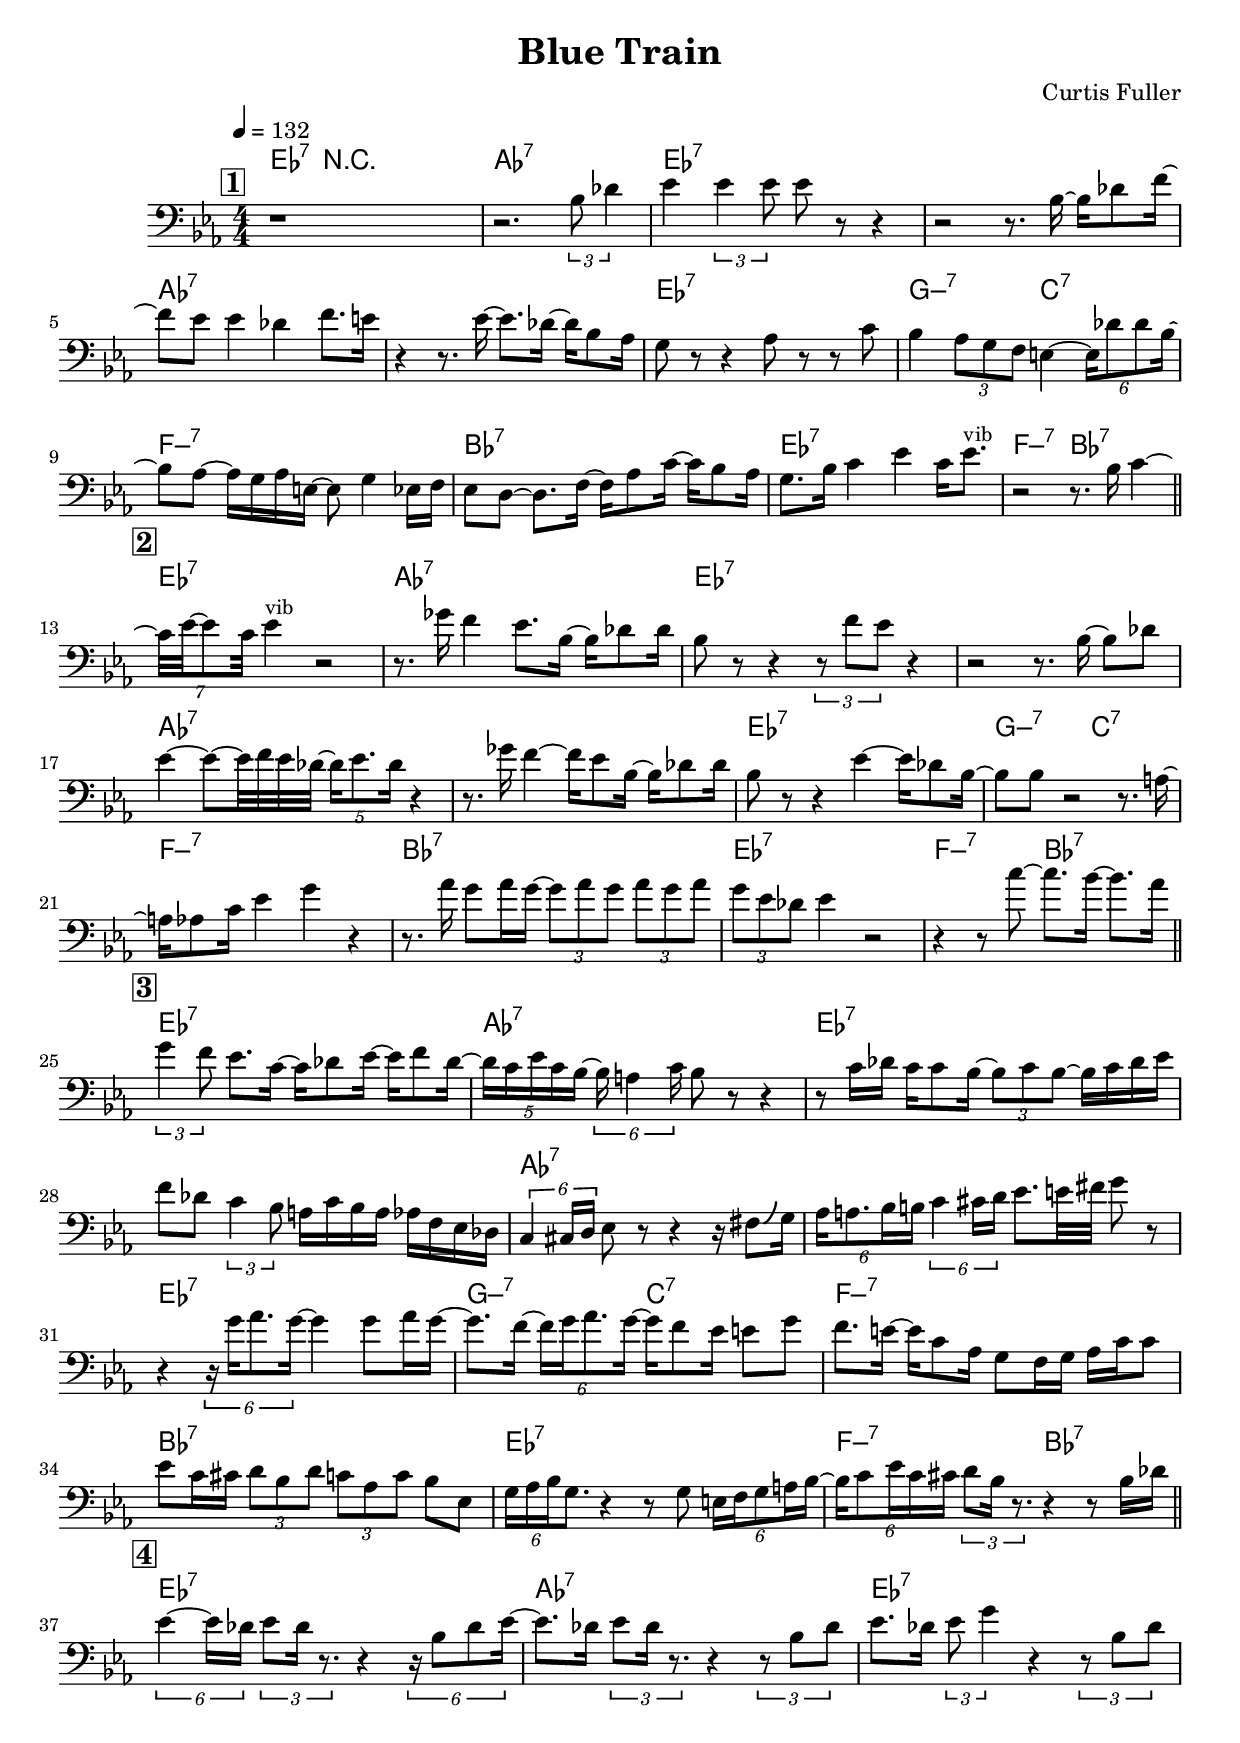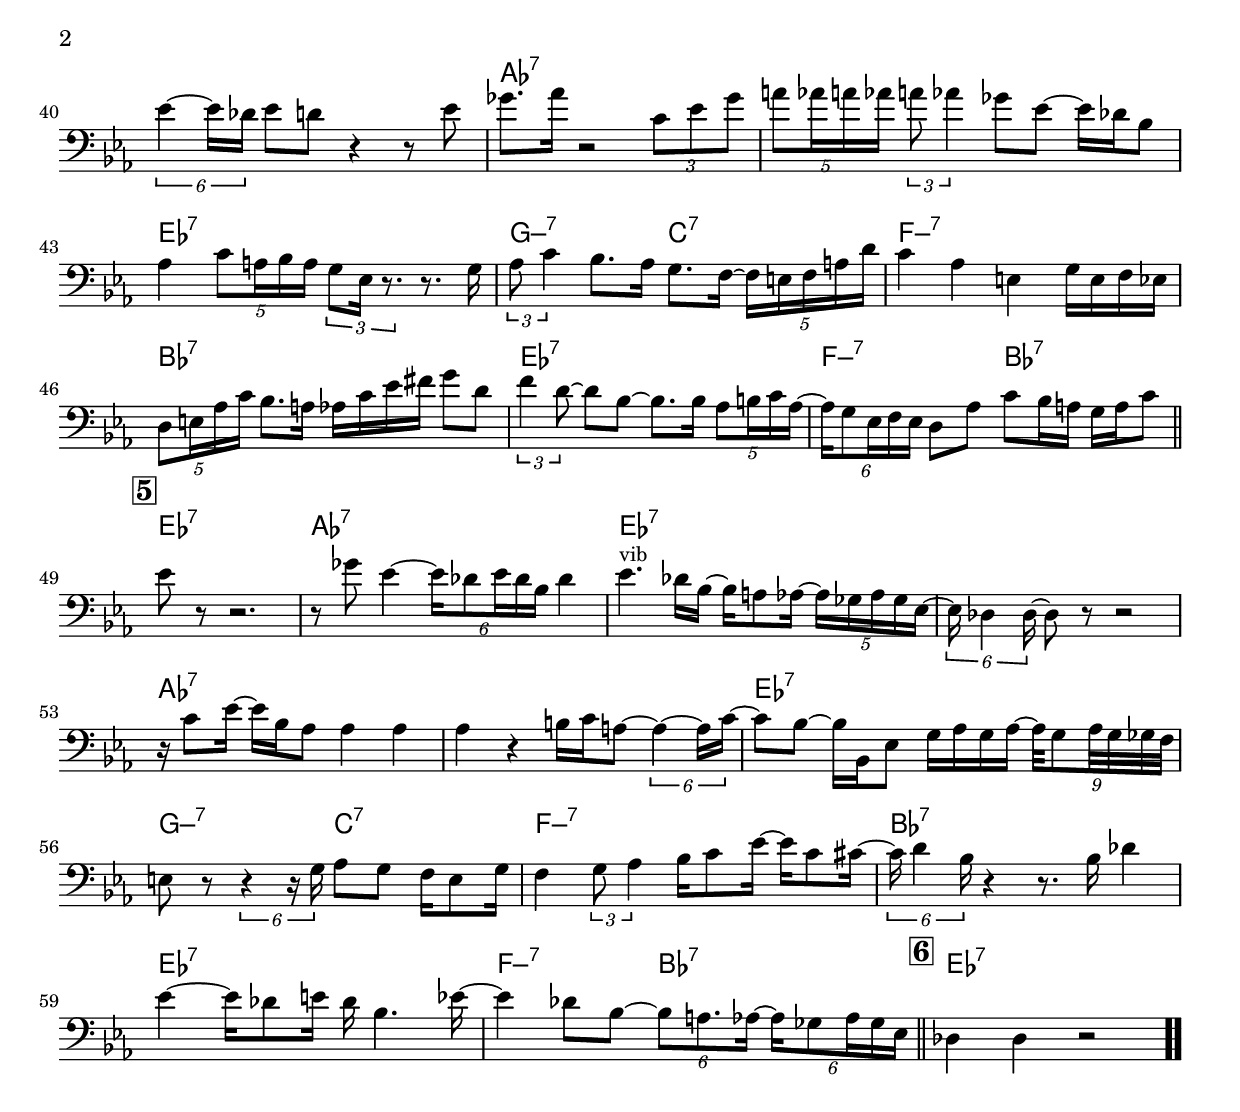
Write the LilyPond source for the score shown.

\version "2.13.2"

#(ly:set-option 'point-and-click #f)

\header {
  title = "Blue Train"
  composer = "Curtis Fuller"
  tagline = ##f
}
global =
{
    \override Staff.TimeSignature #'style = #'()
    \time 4/4
    \clef "bass"
    \key es \major
    \override Rest #'direction = #'0
    \override MultiMeasureRest #'staff-position = #0
}
\score
{
<<
    \transpose c' c'

    \new ChordNames { \chords {
      \set majorSevenSymbol = \markup { "maj7" }
      \set minorChordModifier = \markup { \char ##x2013 }
      
      | es4:7 r4 s4 s4 | aes1:7 | es1:7 | s1 | aes1:7 | s1 | es1:7 | g2:min7 c2:7 
      | f1:min7 | bes1:7 | es1:7 | f2:min7 bes2:7 | es1:7 | aes1:7 | es1:7 | s1 
      | aes1:7 | s1 | es1:7 | g2:min7 c2:7 | f1:min7 | bes1:7 | es1:7 | f2:min7 bes2:7 
      | es1:7 | aes1:7 | es1:7 | s1 | aes1:7 | s1 | es1:7 | g2:min7 c2:7 
      | f1:min7 | bes1:7 | es1:7 | f2:min7 bes2:7 | es1:7 | aes1:7 | es1:7 | s1 
      | aes1:7 | s1 | es1:7 | g2:min7 c2:7 | f1:min7 | bes1:7 | es1:7 | f2:min7 bes2:7 
      | es1:7 | aes1:7 | es1:7 | s1 | aes1:7 | s1 | es1:7 | g2:min7 c2:7 
      | f1:min7 | bes1:7 | es1:7 | f2:min7 bes2:7 | es1:7|
      }
      }

    \new Staff
    <<
    \transpose c' c'

    {
      \global
  		%\override Score.MetronomeMark #'transparent = ##t
  		%\override Score.MetronomeMark #'stencil = ##f
  		
  		\override HorizontalBracket #'direction = #UP
  		\override HorizontalBracket #'bracket-flare = #'(0 . 0)
  		
  		\override TextSpanner #'dash-fraction = #1.0
  		\override TextSpanner #'bound-details #'left #'text = \markup{ \concat{\draw-line #'(0 . -1.0) \draw-line #'(1.0 . 0) }}
  		\override TextSpanner #'bound-details #'right #'text = \markup{ \concat{ \draw-line #'(1.0 . 0) \draw-line #'(0 . -1.0) }}
          \set Score.markFormatter = #format-mark-box-numbers


      \tempo 4 = 132
      \set Score.currentBarNumber = #1
     
      \bar "||" \mark \default r1 
      | r2. \tuplet 3/2 {bes8 des'4} 
      | es'4 \tuplet 3/2 {es'4 es'8} es'8 r8 r4 
      | r2 r8. bes16~ bes16 des'8 f'16~ 
      | f'8 es'8 es'4 des'4 f'8. e'16 
      | r4 r8. es'16~ es'8. des'16~ des'16 bes8 aes16 
      | g8 r8 r4 aes8 r8 r8 c'8 
      | bes4 \tuplet 3/2 {aes8 g8 f8} e4~ \tuplet 6/4 {e16 des'8 des'8 bes16~} 
      | bes8 aes8~ aes16 g16 aes16 e16~ e8 g4 es16 f16 
      | es8 d8~ d8. f16~ f16 aes8 c'16~ c'16 bes8 aes16 
      | g8. bes16 c'4 es'4 c'16 es'8.^\markup{\left-align \small vib} 
      | r2 r8. bes16 c'4~ 
      \bar "||" \mark \default \tuplet 7/8 {c'32 es'32~ es'8 c'32} es'4^\markup{\left-align \small vib} r2 
      | r8. ges'16 f'4 es'8. bes16~ bes16 des'8 des'16 
      | bes8 r8 r4 \tuplet 3/2 {r8 f'8 es'8} r4 
      | r2 r8. bes16~ bes8 des'8 
      | es'4~ es'8~ es'32 f'32 es'32 des'32~ \tuplet 5/4 {des'16 es'8. des'16} r4 
      | r8. ges'16 f'4~ f'16 es'8 bes16~ bes16 des'8 des'16 
      | bes8 r8 r4 es'4~ es'16 des'8 bes16~ 
      | bes8 bes8 r2 r8. a16~ 
      | a16 aes8 c'16 es'4 g'4 r4 
      | r8. aes'16 g'8 aes'16 g'16~ \tuplet 3/2 {g'8 aes'8 g'8} \tuplet 3/2 {aes'8 g'8 aes'8} 
      | \tuplet 3/2 {g'8 es'8 des'8} es'4 r2 
      | r4 r8 c''8~ c''8. bes'16~ bes'8. aes'16 
      \bar "||" \mark \default \tuplet 3/2 {g'4 f'8} es'8. c'16~ c'16 des'8 es'16~ es'16 f'8 des'16~ 
      | \tuplet 5/4 {des'16 c'16 es'16 c'16 bes16~} \tuplet 6/4 {bes16 a4 c'16} bes8 r8 r4 
      | r8 c'16 des'16 c'16 c'8 bes16~ \tuplet 3/2 {bes8 c'8 bes8~} bes16 c'16 des'16 es'16 
      | f'8 des'8 \tuplet 3/2 {c'4 bes8} a16 c'16 bes16 a16 aes16 f16 es16 des16 
      | \tuplet 6/4 {c4 cis16 d16} es8 r8 r4 r16 fis8\bendAfter #+4  g16 
      | \tuplet 6/4 {aes16 a8. bes16 b16} \tuplet 6/4 {c'4 cis'16 d'16} es'8. e'32 fis'32 g'8 r8 
      | r4 \tuplet 6/4 {r16 g'16 aes'8. g'16~} g'4 g'8 aes'16 g'16~ 
      | g'8. f'16~ \tuplet 6/4 {f'16 g'16 aes'8. g'16~} g'16 f'8 es'16 e'8 g'8 
      | f'8. e'16~ e'16 c'8 aes16 g8 f16 g16 aes16 c'16 c'8 
      | es'8 c'16 cis'16 \tuplet 3/2 {d'8 bes8 d'8} \tuplet 3/2 {c'8 aes8 c'8} bes8 es8 
      | \tuplet 6/4 {g16 aes16 bes16 g8.} r4 r8 g8 \tuplet 6/4 {e16 f16 g8 a16 bes16~} 
      | \tuplet 6/4 {bes16 c'8 es'16 c'16 cis'16} \tuplet 3/2 {d'8 bes16 r8.} r4 r8 bes16 des'16 
      \bar "||" \mark \default \tuplet 6/4 {es'4~ es'16 des'16} \tuplet 3/2 {es'8 des'16 r8.} r4 \tuplet 6/4 {r16 bes8 des'8 es'16~} 
      | es'8. des'16 \tuplet 3/2 {es'8 des'16 r8.} r4 \tuplet 3/2 {r8 bes8 des'8} 
      | es'8. des'16 \tuplet 3/2 {es'8 g'4} r4 \tuplet 3/2 {r8 bes8 des'8} 
      | \tuplet 6/4 {es'4~ es'16 des'16} es'8 d'8 r4 r8 es'8 
      | ges'8. aes'16 r2 \tuplet 3/2 {c'8 es'8 ges'8} 
      | \tuplet 5/4 {a'8 aes'16 a'16 aes'16} \tuplet 3/2 {a'8 aes'4} ges'8 es'8~ es'16 des'16 bes8 
      | aes4 \tuplet 5/4 {c'8 a16 bes16 a16} \tuplet 3/2 {g8 es16 r8.} r8. g16 
      | \tuplet 3/2 {aes8 c'4} bes8. aes16 g8. f16~ \tuplet 5/4 {f16 e16 f16 a16 d'16} 
      | c'4 aes4 e4 g16 e16 f16 es16 
      | \tuplet 5/4 {d8 e16 aes16 c'16} bes8. a16 aes16 c'16 es'16 fis'16 g'8 d'8 
      | \tuplet 3/2 {f'4 d'8~} d'8 bes8~ bes8. bes16 \tuplet 5/4 {aes8 b16 c'16 aes16~} 
      | \tuplet 6/4 {aes16 g8 es16 f16 es16} d8 aes8 c'8 bes16 a16 g16 a16 c'8 
      \bar "||" \mark \default es'8 r8 r2. 
      | r8 ges'8 es'4~ \tuplet 6/4 {es'16 des'8 es'16 des'16 bes16} des'4 
      | es'4.^\markup{\left-align \small vib} des'16 bes16~ bes16 a8 aes16~ \tuplet 5/4 {aes16 ges16 aes16 ges16 es16~} 
      | \tuplet 6/4 {es16 des4 des16~} des8 r8 r2 
      | r16 c'8 es'16~ es'16 bes16 aes8 aes4 aes4 
      | aes4 r4 b16 c'16 a8~ \tuplet 6/4 {a4~ a16 c'16~} 
      | c'8 bes8~ bes16 bes,16 es8 g16 aes16 g16 aes16~ \tuplet 9/8 {aes32 g8 aes32 g32 ges32 f32} 
      | e8 r8 \tuplet 6/4 {r4 r16 g16} aes8 g8 f16 e8 g16 
      | f4 \tuplet 3/2 {g8 aes4} bes16 c'8 es'16~ es'16 c'8 cis'16~ 
      | \tuplet 6/4 {cis'16 d'4 bes16} r4 r8. bes16 des'4 
      | es'4~ es'16 des'8 e'16 des'16 bes4. es'16~ 
      | es'4 des'8 bes8~ \tuplet 6/4 {bes8 a8. aes16~} \tuplet 6/4 {aes16 ges8 aes16 ges16 es16} 
      \bar "||" \mark \default des4 des4 r2\bar  ".."
    }
    >>
>>    
}
